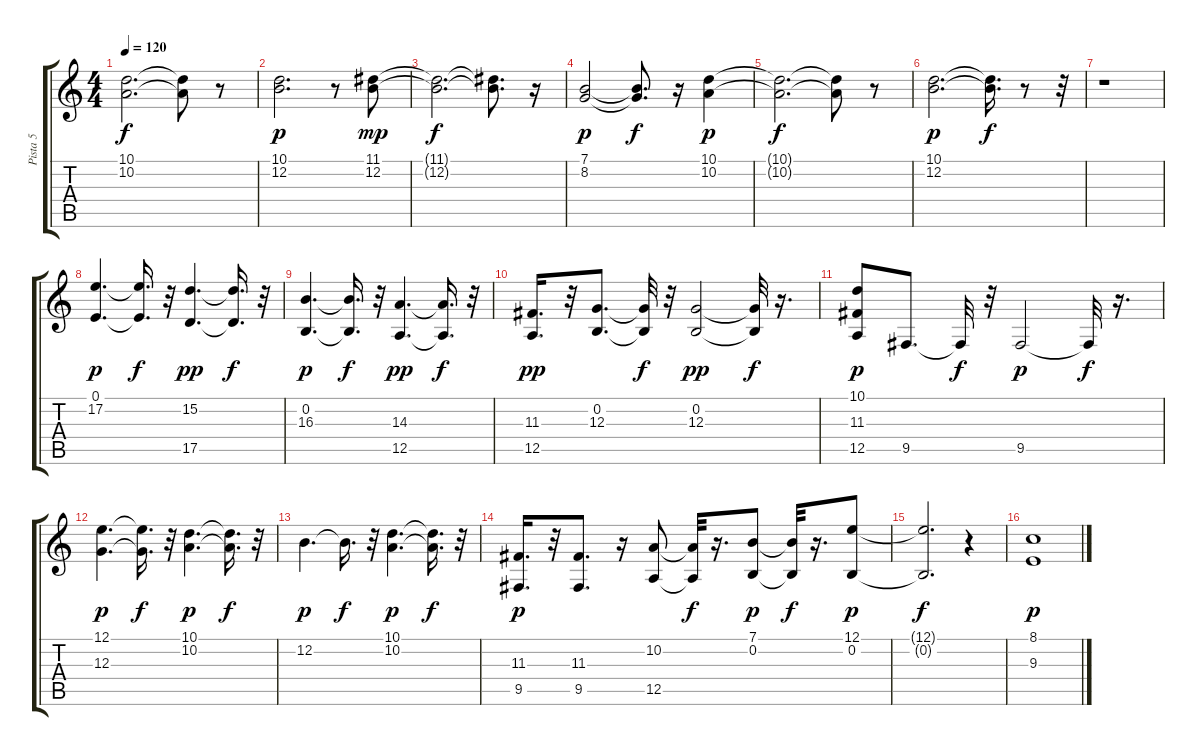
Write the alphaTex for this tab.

\track ("Pista 5" "Pista 5") {instrument pad4choir}
\staff {score tabs}
\tuning (E4 B3 G3 D3 A2 E2) {hide}
\ts (4 4)
\tempo 120
\clef g2
\ks c
(10.1{t} 10.2{t}).2{d dy f} (10.1{t} 10.2{t}).8 r.8 |
(10.1 12.2).2{d dy p} r.8 (11.1 12.2).8{dy mp} |
(11.1{t} 12.2{t}).2{d dy f} (11.1{t} 12.2{t}).8{d} r.16 |
(7.1 8.2).2{dy p} (7.1{t} 8.2{t}).8{d dy f} r.16 (10.1 10.2).4{dy p} |
(10.1{t} 10.2{t}).2{d dy f} (10.1{t} 10.2{t}).8 r.8 |
(10.1 12.2).2{d dy p} (10.1{t} 12.2{t}).16{d dy f} r.8 r.32 |
r.1 |
(0.1 17.2).4{d dy p} (0.1{t} 17.2{t}).16{d dy f} r.32 (15.2 17.5).4{d dy pp} (15.2{t} 17.5{t}).16{d dy f} r.32 |
(0.2 16.3).4{d dy p} (0.2{t} 16.3{t}).16{d dy f} r.32 (14.3 12.5).4{d dy pp} (14.3{t} 12.5{t}).16{d dy f} r.32 |
(11.3 12.5).16{d dy pp} r.32 (0.2 12.3).8{d} (0.2{t} 12.3{t}).32{dy f} r.32 (0.2 12.3).2{dy pp} (0.2{t} 12.3{t}).32{dy f} r.16{d} |
(10.1 11.3 12.5).8{dy p} 9.5.8{d} 9.5{t}.32{dy f} r.32 9.5.2{dy p} 9.5{t}.32{dy f} r.16{d} |
(12.1 12.3).4{d dy p} (12.1{t} 12.3{t}).16{d dy f} r.32 (10.1 10.2).4{d dy p} (10.1{t} 10.2{t}).16{d dy f} r.32 |
12.2.4{d dy p} 12.2{t}.16{d dy f} r.32 (10.1 10.2).4{d dy p} (10.1{t} 10.2{t}).16{d dy f} r.32 |
(11.3 9.5).16{d dy p} r.32 (11.3 9.5).8{d} r.16 (10.2 12.5).8 (10.2{t} 12.5{t}).32{dy f} r.16{d} (7.1 0.2).8{dy p} (7.1{t} 0.2{t}).32{dy f} r.16{d} (12.1 0.2).8{dy p} |
(12.1{t} 0.2{t}).2{d dy f} r.4 |
(8.1 9.3).1{dy p}
